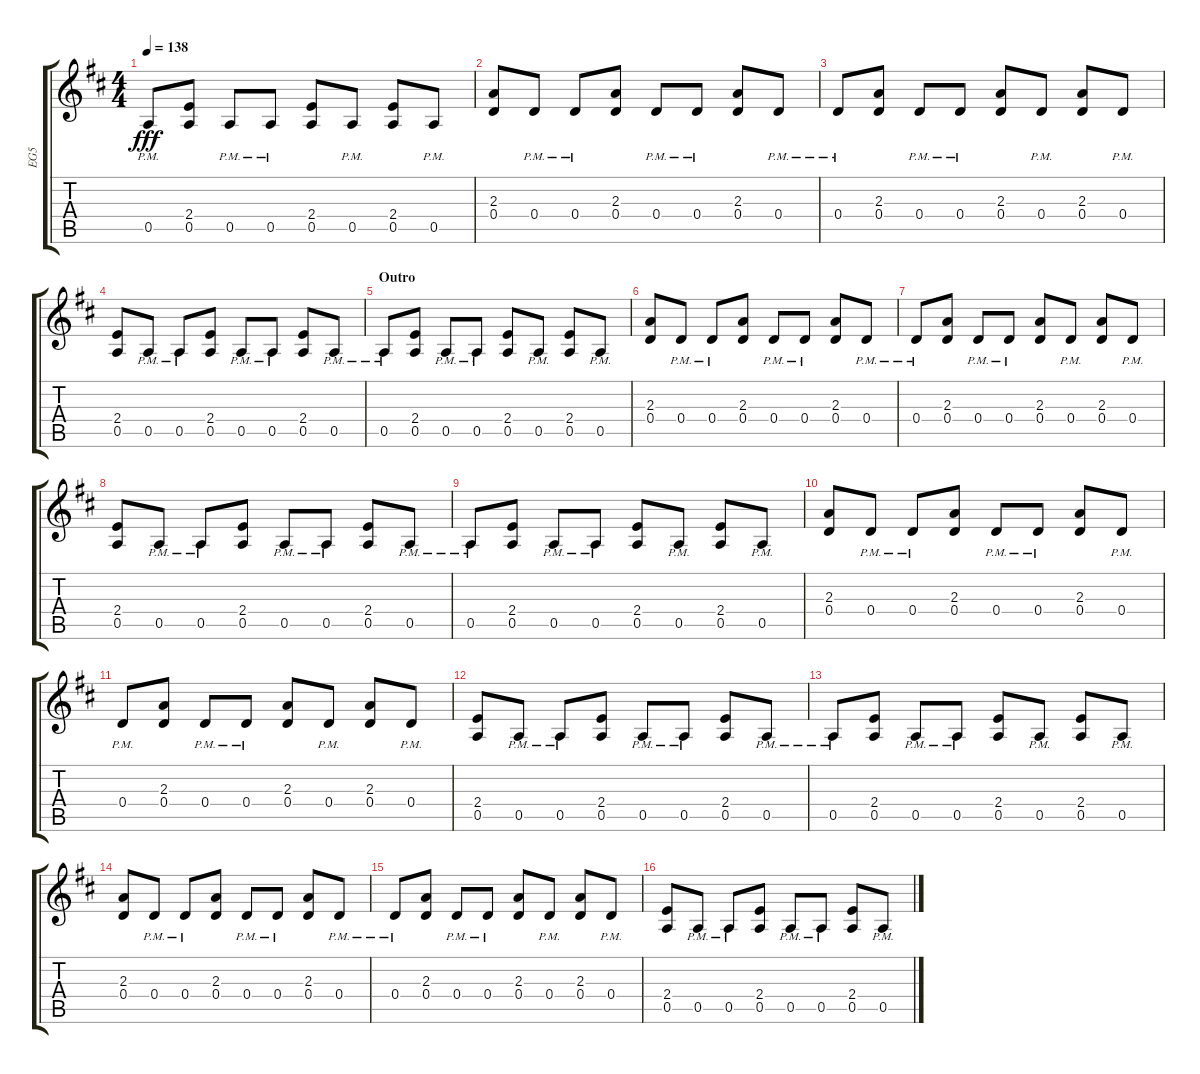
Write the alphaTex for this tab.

\track ("EG5" "EG5") {instrument electricguitarmuted}
\staff {score tabs}
\tuning (E4 B3 G3 D3 A2 E2) {hide}
\ts (4 4)
\tempo 138
\clef g2
\ks d
0.5{pm}.8{dy fff} (2.4 0.5).8 0.5{pm}.8 0.5{pm}.8 (2.4 0.5).8 0.5{pm}.8 (2.4 0.5).8 0.5{pm}.8 |
(2.3 0.4).8 0.4{pm}.8 0.4{pm}.8 (2.3 0.4).8 0.4{pm}.8 0.4{pm}.8 (2.3 0.4).8 0.4{pm}.8 |
0.4{pm}.8 (2.3 0.4).8 0.4{pm}.8 0.4{pm}.8 (2.3 0.4).8 0.4{pm}.8 (2.3 0.4).8 0.4{pm}.8 |
(2.4 0.5).8 0.5{pm}.8 0.5{pm}.8 (2.4 0.5).8 0.5{pm}.8 0.5{pm}.8 (2.4 0.5).8 0.5{pm}.8 |
\section ("" "Outro")
0.5{pm}.8 (2.4 0.5).8 0.5{pm}.8 0.5{pm}.8 (2.4 0.5).8 0.5{pm}.8 (2.4 0.5).8 0.5{pm}.8 |
(2.3 0.4).8 0.4{pm}.8 0.4{pm}.8 (2.3 0.4).8 0.4{pm}.8 0.4{pm}.8 (2.3 0.4).8 0.4{pm}.8 |
0.4{pm}.8 (2.3 0.4).8 0.4{pm}.8 0.4{pm}.8 (2.3 0.4).8 0.4{pm}.8 (2.3 0.4).8 0.4{pm}.8 |
(2.4 0.5).8 0.5{pm}.8 0.5{pm}.8 (2.4 0.5).8 0.5{pm}.8 0.5{pm}.8 (2.4 0.5).8 0.5{pm}.8 |
0.5{pm}.8 (2.4 0.5).8 0.5{pm}.8 0.5{pm}.8 (2.4 0.5).8 0.5{pm}.8 (2.4 0.5).8 0.5{pm}.8 |
(2.3 0.4).8 0.4{pm}.8 0.4{pm}.8 (2.3 0.4).8 0.4{pm}.8 0.4{pm}.8 (2.3 0.4).8 0.4{pm}.8 |
0.4{pm}.8 (2.3 0.4).8 0.4{pm}.8 0.4{pm}.8 (2.3 0.4).8 0.4{pm}.8 (2.3 0.4).8 0.4{pm}.8 |
(2.4 0.5).8 0.5{pm}.8 0.5{pm}.8 (2.4 0.5).8 0.5{pm}.8 0.5{pm}.8 (2.4 0.5).8 0.5{pm}.8 |
0.5{pm}.8 (2.4 0.5).8 0.5{pm}.8 0.5{pm}.8 (2.4 0.5).8 0.5{pm}.8 (2.4 0.5).8 0.5{pm}.8 |
(2.3 0.4).8 0.4{pm}.8 0.4{pm}.8 (2.3 0.4).8 0.4{pm}.8 0.4{pm}.8 (2.3 0.4).8 0.4{pm}.8 |
0.4{pm}.8 (2.3 0.4).8 0.4{pm}.8 0.4{pm}.8 (2.3 0.4).8 0.4{pm}.8 (2.3 0.4).8 0.4{pm}.8 |
(2.4 0.5).8 0.5{pm}.8 0.5{pm}.8 (2.4 0.5).8 0.5{pm}.8 0.5{pm}.8 (2.4 0.5).8 0.5{pm}.8
